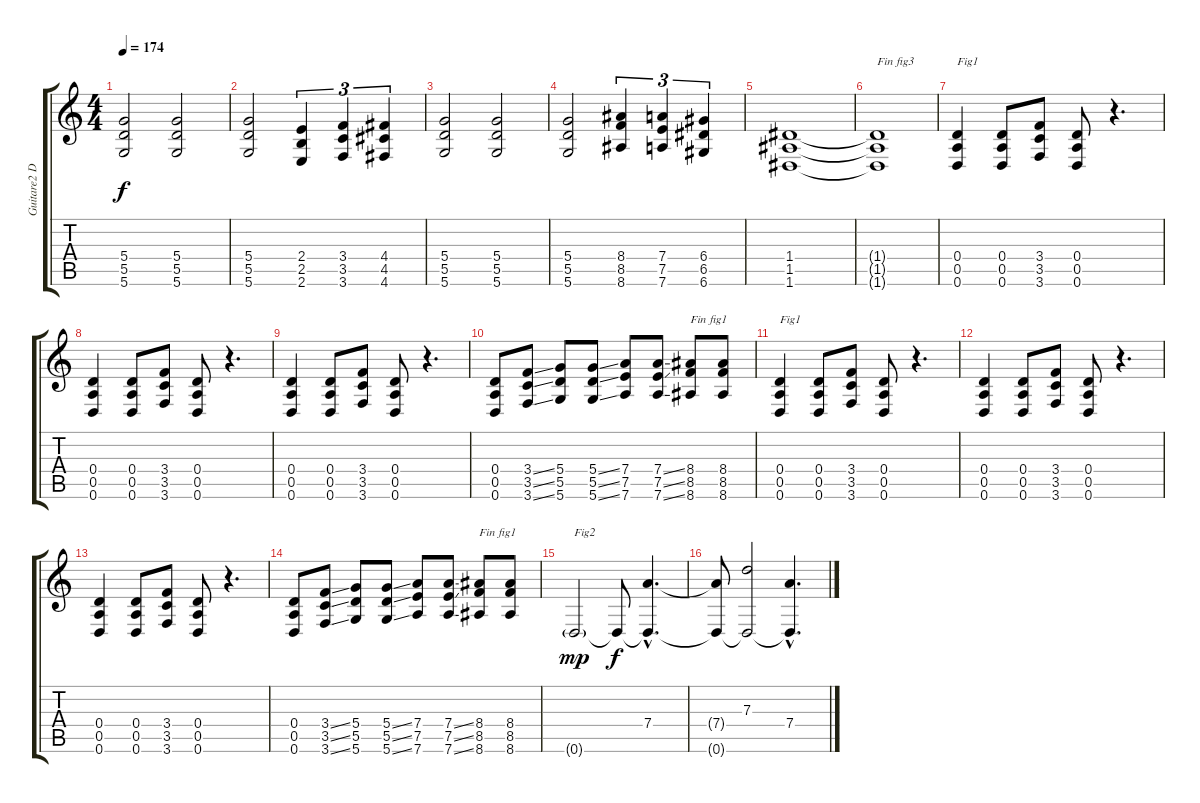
\track ("Guitare2 Dr-D" "Guitare2 D") {instrument overdrivenguitar}
\staff {score tabs}
\tuning (E4 B3 G3 D3 A2 D2) {hide}
\ts (4 4)
\tempo 174
\clef g2
\ks c
(5.4 5.5 5.6).2{dy f} (5.4 5.5 5.6).2 |
(5.4 5.5 5.6).2 (2.4 2.5 2.6).4{tu (3 2)} (3.4 3.5 3.6).4{tu (3 2)} (4.4 4.5 4.6).4{tu (3 2)} |
(5.4 5.5 5.6).2 (5.4 5.5 5.6).2 |
(5.4 5.5 5.6).2 (8.4 8.5 8.6).4{tu (3 2)} (7.4 7.5 7.6).4{tu (3 2)} (6.4 6.5 6.6).4{tu (3 2)} |
(1.4 1.5 1.6).1 |
(1.4{t} 1.5{t} 1.6{t}).1{txt "Fin fig3"} |
(0.4 0.5 0.6).4{txt "Fig1"} (0.4 0.5 0.6).8 (3.4 3.5 3.6).8 (0.4 0.5 0.6).8 r.4{d} |
(0.4 0.5 0.6).4 (0.4 0.5 0.6).8 (3.4 3.5 3.6).8 (0.4 0.5 0.6).8 r.4{d} |
(0.4 0.5 0.6).4 (0.4 0.5 0.6).8 (3.4 3.5 3.6).8 (0.4 0.5 0.6).8 r.4{d} |
(0.4 0.5 0.6).8 (3.4{ss} 3.5{ss} 3.6{ss}).8 (5.4 5.5 5.6).8 (5.4{ss} 5.5{ss} 5.6{ss}).8 (7.4 7.5 7.6).8 (7.4{ss} 7.5{ss} 7.6{ss}).8 (8.4 8.5 8.6).8{txt "Fin fig1"} (8.4 8.5 8.6).8 |
(0.4 0.5 0.6).4{txt "Fig1"} (0.4 0.5 0.6).8 (3.4 3.5 3.6).8 (0.4 0.5 0.6).8 r.4{d} |
(0.4 0.5 0.6).4 (0.4 0.5 0.6).8 (3.4 3.5 3.6).8 (0.4 0.5 0.6).8 r.4{d} |
(0.4 0.5 0.6).4 (0.4 0.5 0.6).8 (3.4 3.5 3.6).8 (0.4 0.5 0.6).8 r.4{d} |
(0.4 0.5 0.6).8 (3.4{ss} 3.5{ss} 3.6{ss}).8 (5.4 5.5 5.6).8 (5.4{ss} 5.5{ss} 5.6{ss}).8 (7.4 7.5 7.6).8 (7.4{ss} 7.5{ss} 7.6{ss}).8 (8.4 8.5 8.6).8{txt "Fin fig1"} (8.4 8.5 8.6).8 |
0.6{g}.2{txt "Fig2" dy mp instrument overdrivenguitar} 0.6{t}.8{dy f} (7.4{hac} 0.6{hac t}).4{d} |
(7.4{t} 0.6{t}).8 (7.3 0.6{t}).2 (7.4{hac} 0.6{hac t}).4{d}
